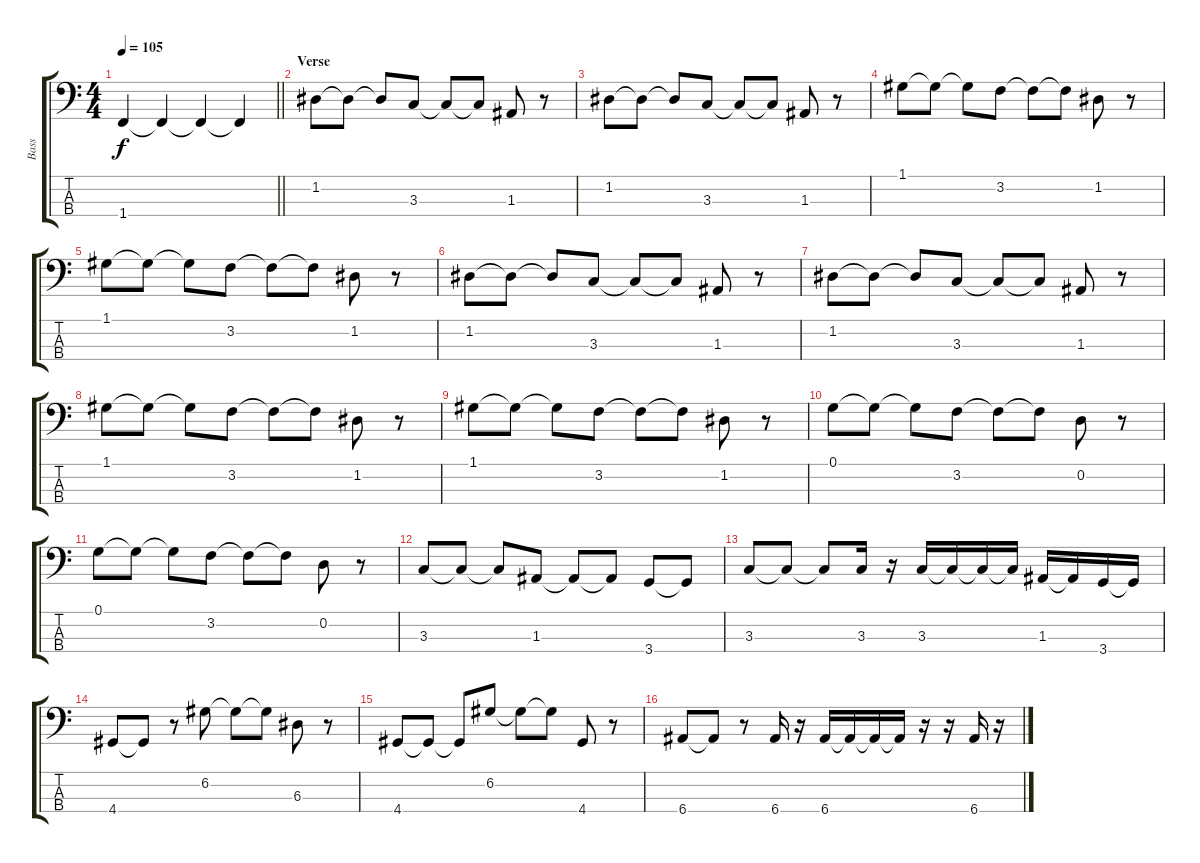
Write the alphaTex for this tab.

\track ("Bass" "Bass") {instrument electricbassfinger}
\staff {score tabs}
\tuning (G2 D2 A1 E1) {hide}
\ts (4 4)
\tempo 105
\clef f4
\barLineRight lightlight
\ks c
1.4.4{dy f} 1.4{t}.4 1.4{t}.4 1.4{t}.4 |
\section ("" "Verse")
1.2.8 1.2{t}.8 1.2{t}.8 3.3.8 3.3{t}.8 3.3{t}.8 1.3.8 r.8 |
1.2.8 1.2{t}.8 1.2{t}.8 3.3.8 3.3{t}.8 3.3{t}.8 1.3.8 r.8 |
1.1.8 1.1{t}.8 1.1{t}.8 3.2.8 3.2{t}.8 3.2{t}.8 1.2.8 r.8 |
1.1.8 1.1{t}.8 1.1{t}.8 3.2.8 3.2{t}.8 3.2{t}.8 1.2.8 r.8 |
1.2.8 1.2{t}.8 1.2{t}.8 3.3.8 3.3{t}.8 3.3{t}.8 1.3.8 r.8 |
1.2.8 1.2{t}.8 1.2{t}.8 3.3.8 3.3{t}.8 3.3{t}.8 1.3.8 r.8 |
1.1.8 1.1{t}.8 1.1{t}.8 3.2.8 3.2{t}.8 3.2{t}.8 1.2.8 r.8 |
1.1.8 1.1{t}.8 1.1{t}.8 3.2.8 3.2{t}.8 3.2{t}.8 1.2.8 r.8 |
0.1.8 0.1{t}.8 0.1{t}.8 3.2.8 3.2{t}.8 3.2{t}.8 0.2.8 r.8 |
0.1.8 0.1{t}.8 0.1{t}.8 3.2.8 3.2{t}.8 3.2{t}.8 0.2.8 r.8 |
3.3.8 3.3{t}.8 3.3{t}.8 1.3.8 1.3{t}.8 1.3{t}.8 3.4.8 3.4{t}.8 |
3.3.8 3.3{t}.8 3.3{t}.8 3.3.16 r.16 3.3.16 3.3{t}.16 3.3{t}.16 3.3{t}.16 1.3.16 1.3{t}.16 3.4.16 3.4{t}.16 |
4.4.8 4.4{t}.8 r.8 6.2.8 6.2{t}.8 6.2{t}.8 6.3.8 r.8 |
4.4.8 4.4{t}.8 4.4{t}.8 6.2.8 6.2{t}.8 6.2{t}.8 4.4.8 r.8 |
6.4.8 6.4{t}.8 r.8 6.4.16 r.16 6.4.16 6.4{t}.16 6.4{t}.16 6.4{t}.16 r.16 r.16 6.4.16 r.16
